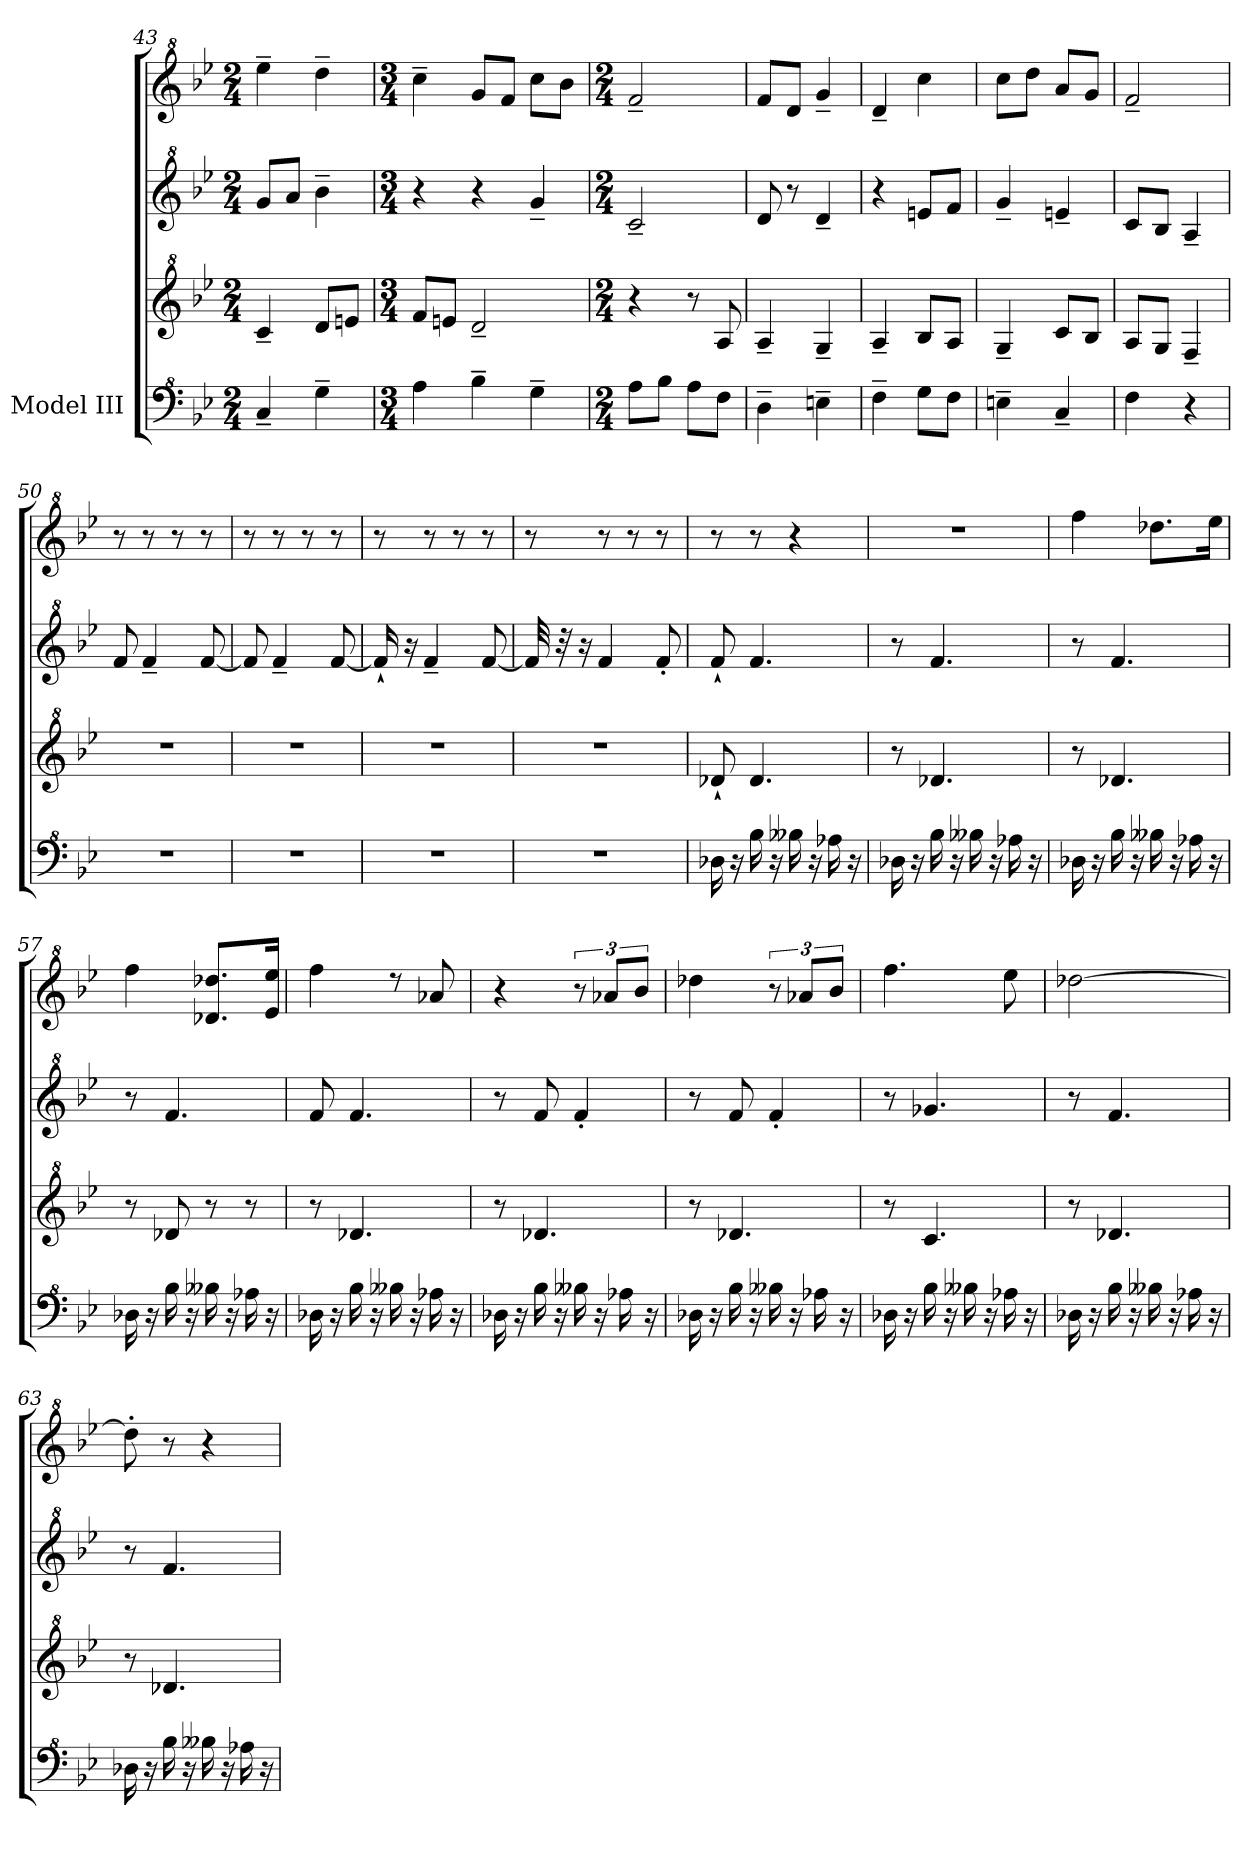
**kern	**kern	**kern	**kern
*part1	*part1	*part1	*part1
*staff4	*staff3	*staff2	*staff1
*I"Model III	*	*	*
*clefF^4	*clefG^2	*clefG^2	*clefG^2
*k[b-e-]	*k[b-e-]	*k[b-e-]	*k[b-e-]
*M2/4	*M2/4	*M2/4	*M2/4
=43	=43	=43	=43
4c~/	4cc~/	8gg/L	4eee-~\
.	.	8aa/J	.
4g~\	8dd/L	4bb-~\	4ddd~\
.	8een/J	.	.
=44	=44	=44	=44
*M3/4	*M3/4	*M3/4	*M3/4
4a\	8ff/L	4r	4ccc~\
.	8een/J	.	.
4b-~\	2dd~/	4r	8gg/L
.	.	.	8ff/J
4g~\	.	4gg~/	8ccc\L
.	.	.	8bb-\J
!!LO:LB:g=z
=45	=45	=45	=45
*M2/4	*M2/4	*M2/4	*M2/4
8a\L	4r	2cc~/	2ff~/
8b-\J	.	.	.
8a\L	8r	.	.
8f\J	8a/	.	.
=46	=46	=46	=46
4d~\	4a~/	8dd/	8ff/L
.	.	8r	8dd/J
4en~\	4g~/	4dd~/	4gg~/
=47	=47	=47	=47
4f~\	4a~/	4r	4dd~/
*	*	*	*MM66
8g\L	8b-/L	8een/L	4ccc\
8f\J	8a/J	8ff/J	.
=48	=48	=48	=48
4en~\	4g~/	4gg~/	8ccc\L
*	*	*	*MM63
.	.	.	8ddd\J
4c~/	8cc/L	4een~/	8aa/L
.	8b-/J	.	8gg/J
=49	=49	=49	=49
*	*	*	*MM60
4f\	8a/L	8cc/L	2ff~/
.	8g/J	8b-/J	.
4r	4f~/	4a~/	.
=50	=50	=50	=50
*	*	*	*MM60
2r	2r	8ff/	8r
*	*	*	*MM69
.	.	4ff~/	8r
.	.	.	8r
.	.	[8ff/	8r
=51	=51	=51	=51
*	*	*	*MM72
2r	2r	8ff/]	8r
.	.	4ff~/	8r
*	*	*	*MM73
.	.	.	8r
.	.	[8ff/	8r
!!LO:PB:g=z
=52	=52	=52	=52
*	*	*	*MM69
2r	2r	16ff`/]	8r
.	.	16r	.
*	*	*	*MM72
.	.	4ff~/	8r
.	.	.	8r
.	.	[8ff/	8r
=53	=53	=53	=53
*	*	*	*MM60
2r	2r	32ff/]	8r
.	.	32r	.
.	.	16r	.
.	.	4ff/	8r
.	.	.	8r
*	*	*	*MM50
.	.	8ff'/	8r
=54	=54	=54	=54
*	*	*	*MM72
16d-X\	8dd-X`/	8ff`/	8r
16r	.	.	.
*	*	*	*MM75
16b-\	4.dd-/	4.ff/	8r
16r	.	.	.
16b--X\	.	.	4r
16r	.	.	.
16a-X\	.	.	.
16r	.	.	.
=55	=55	=55	=55
16d-X\	8r	8r	2r
16r	.	.	.
16b-\	4.dd-X/	4.ff/	.
16r	.	.	.
16b--X\	.	.	.
16r	.	.	.
16a-X\	.	.	.
16r	.	.	.
!!LO:LB:g=z
=56	=56	=56	=56
16d-X\	8r	8r	4fff\
16r	.	.	.
16b-\	4.dd-X/	4.ff/	.
16r	.	.	.
16b--X\	.	.	8.ddd-X\L
16r	.	.	.
16a-X\	.	.	.
16r	.	.	16eee-\Jk
=57	=57	=57	=57
16d-X\	8r	8r	4fff\
16r	.	.	.
16b-\	8dd-X/	4.ff/	.
16r	.	.	.
16b--X\	8r	.	8.dd-X/ 8.ddd-X/L
16r	.	.	.
16a-X\	8r	.	.
16r	.	.	16ee-/ 16eee-/Jk
=58	=58	=58	=58
16d-X\	8r	8ff/	4fff\
16r	.	.	.
16b-\	4.dd-X/	4.ff/	.
16r	.	.	.
16b--X\	.	.	8rddd
16r	.	.	.
16a-X\	.	.	8aa-X/
16r	.	.	.
!!LO:LB:g=z
=59	=59	=59	=59
16d-X\	8r	8r	4r
16r	.	.	.
16b-\	4.dd-X/	8ff/	.
16r	.	.	.
16b--X\	.	4ff'/	12r
16r	.	.	.
.	.	.	12aa-X/L
16a-X\	.	.	.
.	.	.	12bb-/J
16r	.	.	.
=60	=60	=60	=60
16d-X\	8r	8r	4ddd-X\
16r	.	.	.
16b-\	4.dd-X/	8ff/	.
16r	.	.	.
16b--X\	.	4ff'/	12r
16r	.	.	.
.	.	.	12aa-X/L
16a-X\	.	.	.
.	.	.	12bb-/J
16r	.	.	.
=61	=61	=61	=61
16d-X\	8r	8r	4.fff\
16r	.	.	.
16b-\	4.cc/	4.gg-X/	.
16r	.	.	.
16b--X\	.	.	.
16r	.	.	.
16a-X\	.	.	8eee-\
16r	.	.	.
!!LO:PB:g=z
=62	=62	=62	=62
16d-X\	8r	8r	[2ddd-X\
16r	.	.	.
16b-\	4.dd-X/	4.ff/	.
16r	.	.	.
16b--X\	.	.	.
16r	.	.	.
16a-X\	.	.	.
16r	.	.	.
=63	=63	=63	=63
16d-X\	8r	8r	8ddd-'\]
16r	.	.	.
16b-\	4.dd-X/	4.ff/	8r
16r	.	.	.
16b--X\	.	.	4r
16r	.	.	.
16a-X\	.	.	.
16r	.	.	.
=	=	=	=
*-	*-	*-	*-
